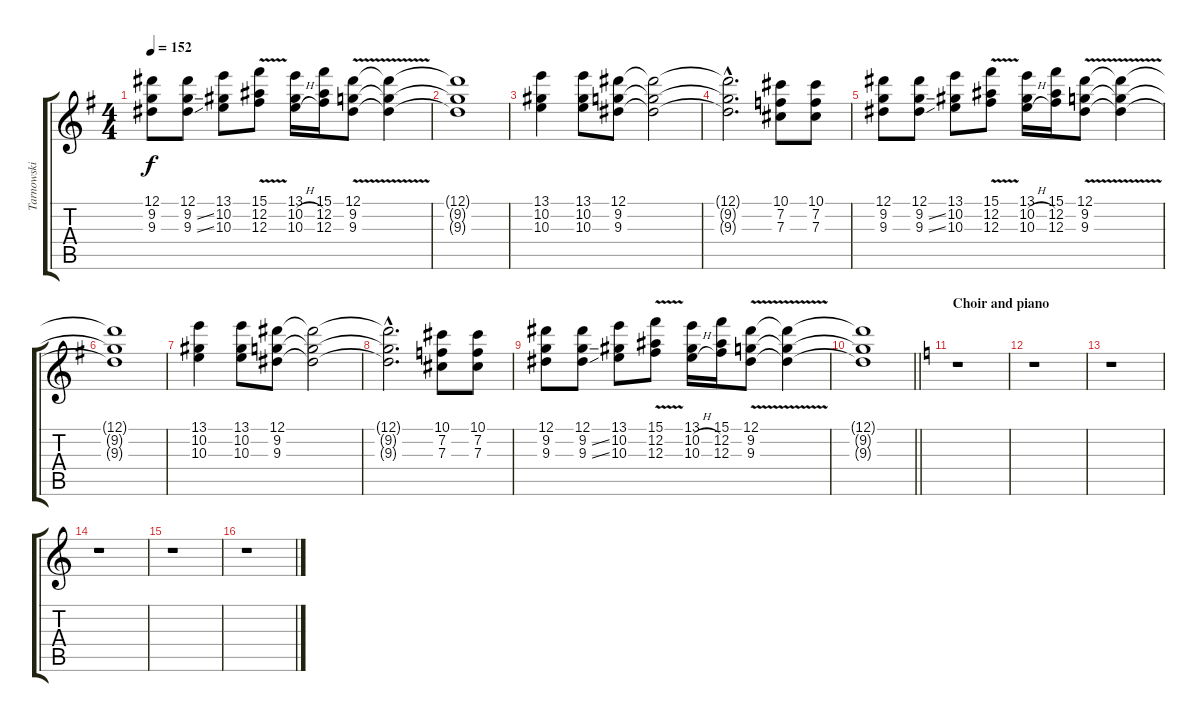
\track ("Tarnowski" "Tarnowski") {instrument distortionguitar}
\staff {score tabs}
\tuning (Eb4 Bb3 Gb3 Db3 Ab2 Eb2) {hide}
\ts (4 4)
\tempo 152
\clef g2
\ks g
(12.1 9.2 9.3).8{dy f} (12.1 9.2{ss} 9.3{ss}).8 (13.1 10.2 10.3).8 (15.1{v} 12.2{v} 12.3{v}).8 (13.1 10.2{h} 10.3{h}).16 (15.1 12.2 12.3).16 (12.1{v} 9.2{v} 9.3{v}).8 (12.1{t} 9.2{t} 9.3{t}).4 |
(12.1{t} 9.2{t} 9.3{t}).1 |
(13.1 10.2 10.3).4{volume 4} (13.1 10.2 10.3).8 (12.1 9.2 9.3).8 (12.1{t} 9.2{t} 9.3{t}).2 |
(12.1{hac t} 9.2{hac t} 9.3{hac t}).2{d} (10.1 7.2 7.3).8 (10.1 7.2 7.3).8 |
(12.1 9.2 9.3).8 (12.1 9.2{ss} 9.3{ss}).8 (13.1 10.2 10.3).8 (15.1{v} 12.2{v} 12.3{v}).8 (13.1 10.2{h} 10.3{h}).16 (15.1 12.2 12.3).16 (12.1{v} 9.2{v} 9.3{v}).8 (12.1{t} 9.2{t} 9.3{t}).4 |
(12.1{t} 9.2{t} 9.3{t}).1 |
(13.1 10.2 10.3).4{volume 0} (13.1 10.2 10.3).8 (12.1 9.2 9.3).8 (12.1{t} 9.2{t} 9.3{t}).2 |
(12.1{hac t} 9.2{hac t} 9.3{hac t}).2{d} (10.1 7.2 7.3).8 (10.1 7.2 7.3).8 |
(12.1 9.2 9.3).8 (12.1 9.2{ss} 9.3{ss}).8 (13.1 10.2 10.3).8 (15.1{v} 12.2{v} 12.3{v}).8 (13.1 10.2{h} 10.3{h}).16 (15.1 12.2 12.3).16 (12.1{v} 9.2{v} 9.3{v}).8 (12.1{t} 9.2{t} 9.3{t}).4 |
\barLineRight lightlight
(12.1{t} 9.2{t} 9.3{t}).1 |
\section ("" "Choir and piano")
\ks c
r.1 |
r.1 |
r.1 |
r.1 |
r.1 |
r.1
